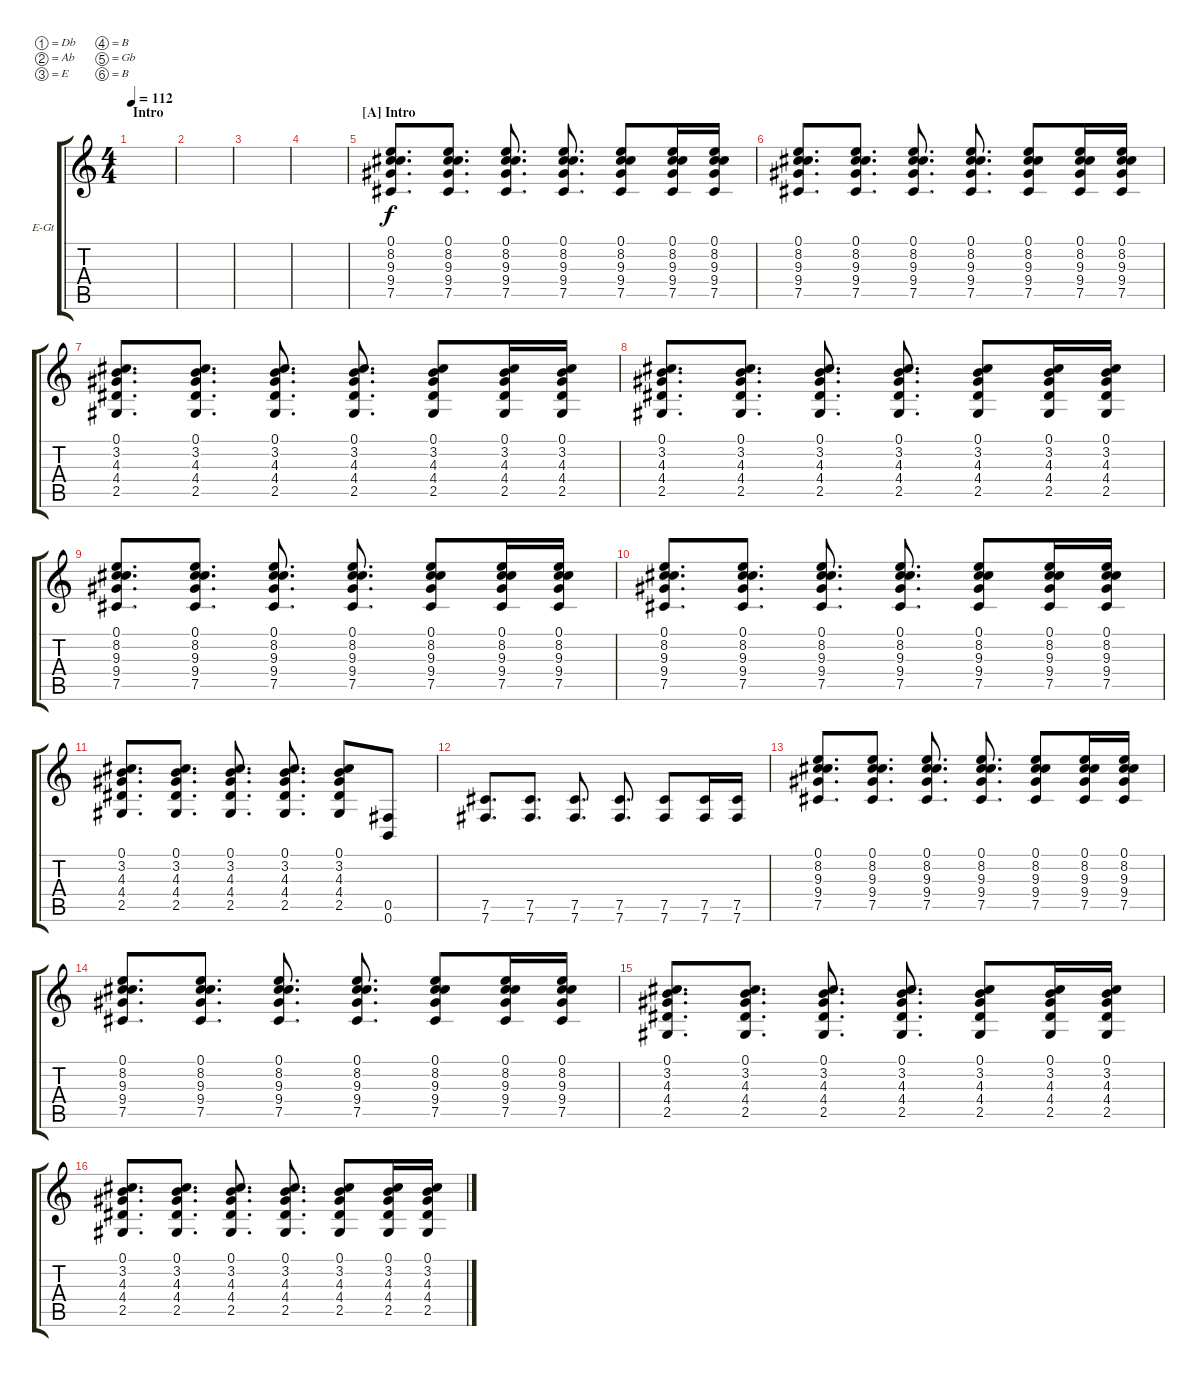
\defaultSystemsLayout 4
\bracketExtendMode groupsimilarinstruments
\firstSystemTrackNameOrientation horizontal
\otherSystemsTrackNameOrientation horizontal
\track ("Рубен" "E-Gt") {instrument overdrivenguitar}
\staff {score tabs}
\tuning (Db4 Ab3 E3 B2 Gb2 B1)
\ts (4 4)
\section ("" "Intro")
\tempo 112
\clef g2
\scale
0.485477
\ks c
|
\scale
0.257261 |
\scale
0.257261 |
\scale
0.333333 |
\section ("A" "Intro")
\scale
0.333333 (7.5 9.4 9.3 8.2 0.1).8{d} (7.5 9.4 9.3 8.2 0.1).8{d} (7.5 9.4 9.3 8.2 0.1).8{d} (7.5 9.4 9.3 8.2 0.1).8{d} (7.5 9.4 9.3 8.2 0.1).8 (7.5 9.4 9.3 8.2 0.1).16 (7.5 9.4 9.3 8.2 0.1).16 |
\scale
0.333333 (7.5 9.4 9.3 8.2 0.1).8{d} (7.5 9.4 9.3 8.2 0.1).8{d} (7.5 9.4 9.3 8.2 0.1).8{d} (7.5 9.4 9.3 8.2 0.1).8{d} (7.5 9.4 9.3 8.2 0.1).8 (7.5 9.4 9.3 8.2 0.1).16 (7.5 9.4 9.3 8.2 0.1).16 |
\scale
0.333333 (2.5 4.4 4.3 3.2 0.1).8{d} (2.5 4.4 4.3 3.2 0.1).8{d} (2.5 4.4 4.3 3.2 0.1).8{d} (2.5 4.4 4.3 3.2 0.1).8{d} (2.5 4.4 4.3 3.2 0.1).8 (2.5 4.4 4.3 3.2 0.1).16 (2.5 4.4 4.3 3.2 0.1).16 |
\scale
0.333333 (2.5 4.4 4.3 3.2 0.1).8{d} (2.5 4.4 4.3 3.2 0.1).8{d} (2.5 4.4 4.3 3.2 0.1).8{d} (2.5 4.4 4.3 3.2 0.1).8{d} (2.5 4.4 4.3 3.2 0.1).8 (2.5 4.4 4.3 3.2 0.1).16 (2.5 4.4 4.3 3.2 0.1).16 |
\scale
0.333333 (7.5 9.4 9.3 8.2 0.1).8{d} (7.5 9.4 9.3 8.2 0.1).8{d} (7.5 9.4 9.3 8.2 0.1).8{d} (7.5 9.4 9.3 8.2 0.1).8{d} (7.5 9.4 9.3 8.2 0.1).8 (7.5 9.4 9.3 8.2 0.1).16 (7.5 9.4 9.3 8.2 0.1).16 |
\scale
0.333333 (7.5 9.4 9.3 8.2 0.1).8{d} (7.5 9.4 9.3 8.2 0.1).8{d} (7.5 9.4 9.3 8.2 0.1).8{d} (7.5 9.4 9.3 8.2 0.1).8{d} (7.5 9.4 9.3 8.2 0.1).8 (7.5 9.4 9.3 8.2 0.1).16 (7.5 9.4 9.3 8.2 0.1).16 |
\scale
0.333333 (2.5 4.4 4.3 3.2 0.1).8{d} (2.5 4.4 4.3 3.2 0.1).8{d} (2.5 4.4 4.3 3.2 0.1).8{d} (2.5 4.4 4.3 3.2 0.1).8{d} (2.5 4.4 4.3 3.2 0.1).8 (0.5 0.6).8 |
\scale
0.333333 (7.5 7.6).8{d} (7.5 7.6).8{d} (7.5 7.6).8{d} (7.5 7.6).8{d} (7.5 7.6).8 (7.5 7.6).16 (7.5 7.6).16 |
\scale
0.333333 (7.5 9.4 9.3 8.2 0.1).8{d} (7.5 9.4 9.3 8.2 0.1).8{d} (7.5 9.4 9.3 8.2 0.1).8{d} (7.5 9.4 9.3 8.2 0.1).8{d} (7.5 9.4 9.3 8.2 0.1).8 (7.5 9.4 9.3 8.2 0.1).16 (7.5 9.4 9.3 8.2 0.1).16 |
\scale
0.333333 (7.5 9.4 9.3 8.2 0.1).8{d} (7.5 9.4 9.3 8.2 0.1).8{d} (7.5 9.4 9.3 8.2 0.1).8{d} (7.5 9.4 9.3 8.2 0.1).8{d} (7.5 9.4 9.3 8.2 0.1).8 (7.5 9.4 9.3 8.2 0.1).16 (7.5 9.4 9.3 8.2 0.1).16 |
\scale
0.333333 (2.5 4.4 4.3 3.2 0.1).8{d} (2.5 4.4 4.3 3.2 0.1).8{d} (2.5 4.4 4.3 3.2 0.1).8{d} (2.5 4.4 4.3 3.2 0.1).8{d} (2.5 4.4 4.3 3.2 0.1).8 (2.5 4.4 4.3 3.2 0.1).16 (2.5 4.4 4.3 3.2 0.1).16 |
\scale
0.333333 (2.5 4.4 4.3 3.2 0.1).8{d} (2.5 4.4 4.3 3.2 0.1).8{d} (2.5 4.4 4.3 3.2 0.1).8{d} (2.5 4.4 4.3 3.2 0.1).8{d} (2.5 4.4 4.3 3.2 0.1).8 (2.5 4.4 4.3 3.2 0.1).16 (2.5 4.4 4.3 3.2 0.1).16
